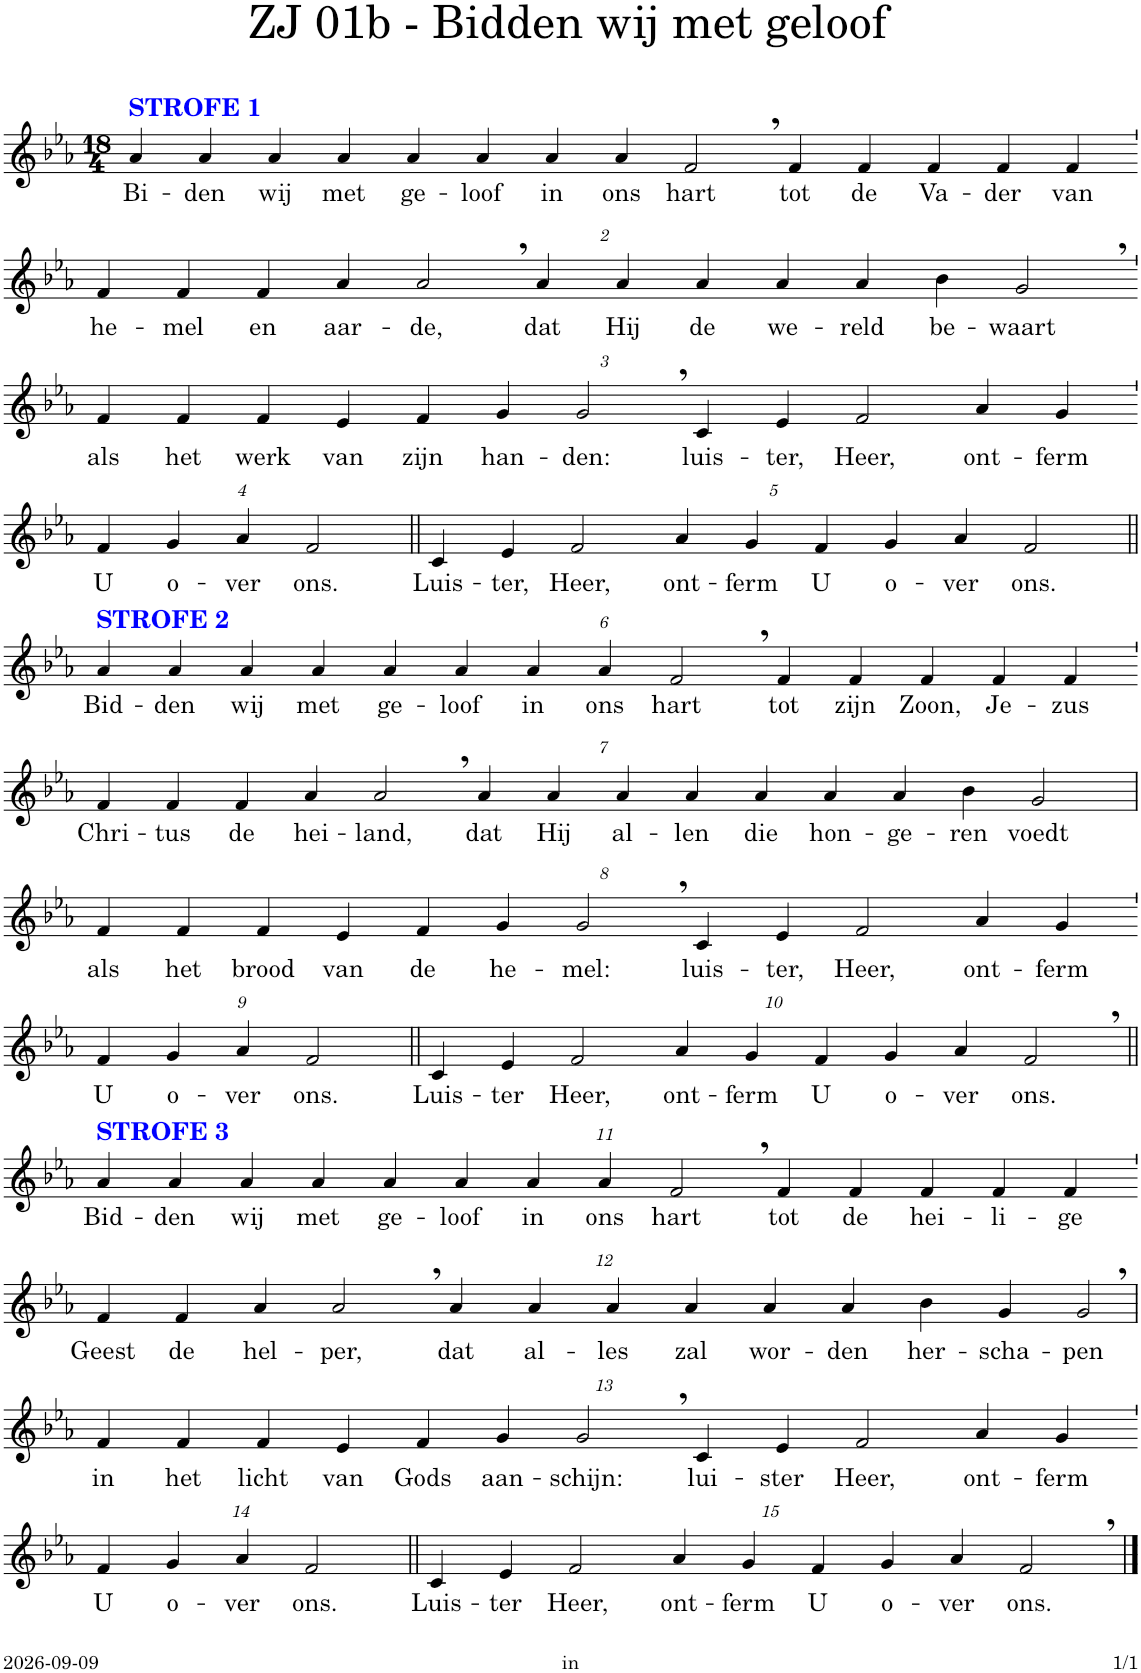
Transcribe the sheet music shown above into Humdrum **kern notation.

**kern	**text
*part1	*part1
*staff1	*staff1
*I"Soprano	*
*I'S.	*
*clefG2	*
*k[b-e-a-]	*
*M18/4	*
=1	=1
!LO:TX:a:B:color=#0000FF:t=STROFE 1	!
!	!LO:LY:b
4a-/	Bi-
!	!LO:LY:b
4a-/	-den
!	!LO:LY:b
4a-/	wij
!	!LO:LY:b
4a-/	met
!	!LO:LY:b
4a-/	ge-
!	!LO:LY:b
4a-/	-loof
!	!LO:LY:b
4a-/	in
!	!LO:LY:b
4a-/	ons
!	!LO:LY:b
2f,/	hart
!	!LO:LY:b
4f/	tot
!	!LO:LY:b
4f/	de
!	!LO:LY:b
4f/	Va-
!	!LO:LY:b
4f/	-der
!	!LO:LY:b
4f/	van
!!LO:LB:g=z
=2`	=2`
!	!LO:LY:b
4f/	he-
!	!LO:LY:b
4f/	-mel
!	!LO:LY:b
4f/	en
!	!LO:LY:b
4a-/	aar-
!	!LO:LY:b
2a-,/	-de,
!	!LO:LY:b
4a-/	dat
!	!LO:LY:b
4a-/	Hij
!	!LO:LY:b
4a-/	de
!	!LO:LY:b
4a-/	we-
!	!LO:LY:b
4a-/	-reld
!	!LO:LY:b
4b-\	be-
!	!LO:LY:b
2g,/	-waart
!!LO:LB:g=z
=3`	=3`
!	!LO:LY:b
4f/	als
!	!LO:LY:b
4f/	het
!	!LO:LY:b
4f/	werk
!	!LO:LY:b
4e-/	van
!	!LO:LY:b
4f/	zijn
!	!LO:LY:b
4g/	han-
!	!LO:LY:b
2g,/	-den:
!	!LO:LY:b
4c/	luis-
!	!LO:LY:b
4e-/	-ter,
!	!LO:LY:b
2f/	Heer,
!	!LO:LY:b
4a-/	ont-
!	!LO:LY:b
4g/	-ferm
!!LO:LB:g=z
=4`	=4`
!	!LO:LY:b
4f/	U
!	!LO:LY:b
4g/	o-
!	!LO:LY:b
4a-/	-ver
!	!LO:LY:b
2f/	ons.
=5||	=5||
!	!LO:LY:b
4c/	Luis-
!	!LO:LY:b
4e-/	-ter,
!	!LO:LY:b
2f/	Heer,
!	!LO:LY:b
4a-/	ont-
!	!LO:LY:b
4g/	-ferm
!	!LO:LY:b
4f/	U
!	!LO:LY:b
4g/	o-
!	!LO:LY:b
4a-/	-ver
!	!LO:LY:b
2f/	ons.
!!LO:LB:g=z
=6||	=6||
!LO:TX:a:B:color=#0000FF:t=STROFE 2	!
!	!LO:LY:b
4a-/	Bid-
!	!LO:LY:b
4a-/	-den
!	!LO:LY:b
4a-/	wij
!	!LO:LY:b
4a-/	met
!	!LO:LY:b
4a-/	ge-
!	!LO:LY:b
4a-/	-loof
!	!LO:LY:b
4a-/	in
!	!LO:LY:b
4a-/	ons
!	!LO:LY:b
2f,/	hart
!	!LO:LY:b
4f/	tot
!	!LO:LY:b
4f/	zijn
!	!LO:LY:b
4f/	Zoon,
!	!LO:LY:b
4f/	Je-
!	!LO:LY:b
4f/	-zus
!!LO:LB:g=z
=7`	=7`
!	!LO:LY:b
4f/	Chri-
!	!LO:LY:b
4f/	-tus
!	!LO:LY:b
4f/	de
!	!LO:LY:b
4a-/	hei-
!	!LO:LY:b
2a-,/	-land,
!	!LO:LY:b
4a-/	dat
!	!LO:LY:b
4a-/	Hij
!	!LO:LY:b
4a-/	al-
!	!LO:LY:b
4a-/	-len
!	!LO:LY:b
4a-/	die
!	!LO:LY:b
4a-/	hon-
!	!LO:LY:b
4a-/	-ge-
!	!LO:LY:b
4b-\	-ren
!	!LO:LY:b
2g/	voedt
!!LO:LB:g=z
=8	=8
!	!LO:LY:b
4f/	als
!	!LO:LY:b
4f/	het
!	!LO:LY:b
4f/	brood
!	!LO:LY:b
4e-/	van
!	!LO:LY:b
4f/	de
!	!LO:LY:b
4g/	he-
!	!LO:LY:b
2g,/	-mel:
!	!LO:LY:b
4c/	luis-
!	!LO:LY:b
4e-/	-ter,
!	!LO:LY:b
2f/	Heer,
!	!LO:LY:b
4a-/	ont-
!	!LO:LY:b
4g/	-ferm
!!LO:LB:g=z
=9`	=9`
!	!LO:LY:b
4f/	U
!	!LO:LY:b
4g/	o-
!	!LO:LY:b
4a-/	-ver
!	!LO:LY:b
2f/	ons.
=10||	=10||
!	!LO:LY:b
4c/	Luis-
!	!LO:LY:b
4e-/	-ter
!	!LO:LY:b
2f/	Heer,
!	!LO:LY:b
4a-/	ont-
!	!LO:LY:b
4g/	-ferm
!	!LO:LY:b
4f/	U
!	!LO:LY:b
4g/	o-
!	!LO:LY:b
4a-/	-ver
!	!LO:LY:b
2f,/	ons.
!!LO:LB:g=z
=11||	=11||
!LO:TX:a:B:color=#0000FF:t=STROFE 3	!
!	!LO:LY:b
4a-/	Bid-
!	!LO:LY:b
4a-/	-den
!	!LO:LY:b
4a-/	wij
!	!LO:LY:b
4a-/	met
!	!LO:LY:b
4a-/	ge-
!	!LO:LY:b
4a-/	-loof
!	!LO:LY:b
4a-/	in
!	!LO:LY:b
4a-/	ons
!	!LO:LY:b
2f,/	hart
!	!LO:LY:b
4f/	tot
!	!LO:LY:b
4f/	de
!	!LO:LY:b
4f/	hei-
!	!LO:LY:b
4f/	-li-
!	!LO:LY:b
4f/	-ge
!!LO:LB:g=z
=12`	=12`
!	!LO:LY:b
4f/	Geest
!	!LO:LY:b
4f/	de
!	!LO:LY:b
4a-/	hel-
!	!LO:LY:b
2a-,/	-per,
!	!LO:LY:b
4a-/	dat
!	!LO:LY:b
4a-/	al-
!	!LO:LY:b
4a-/	-les
!	!LO:LY:b
4a-/	zal
!	!LO:LY:b
4a-/	wor-
!	!LO:LY:b
4a-/	-den
!	!LO:LY:b
4b-\	her-
!	!LO:LY:b
4g/	-scha-
!	!LO:LY:b
2g/	-pen
!!LO:LB:g=z
=13	=13
!	!LO:LY:b
4f/	in
!	!LO:LY:b
4f/	het
!	!LO:LY:b
4f/	licht
!	!LO:LY:b
4e-/	van
!	!LO:LY:b
4f/	Gods
!	!LO:LY:b
4g/	aan-
!	!LO:LY:b
2g,/	-schijn:
!	!LO:LY:b
4c/	lui-
!	!LO:LY:b
4e-/	-ster
!	!LO:LY:b
2f/	Heer,
!	!LO:LY:b
4a-/	ont-
!	!LO:LY:b
4g/	-ferm
!!LO:LB:g=z
=14`	=14`
!	!LO:LY:b
4f/	U
!	!LO:LY:b
4g/	o-
!	!LO:LY:b
4a-/	-ver
!	!LO:LY:b
2f/	ons.
=15||	=15||
!	!LO:LY:b
4c/	Luis-
!	!LO:LY:b
4e-/	-ter
!	!LO:LY:b
2f/	Heer,
!	!LO:LY:b
4a-/	ont-
!	!LO:LY:b
4g/	-ferm
!	!LO:LY:b
4f/	U
!	!LO:LY:b
4g/	o-
!	!LO:LY:b
4a-/	-ver
!	!LO:LY:b
2f,/	ons.
==	==
*-	*-
